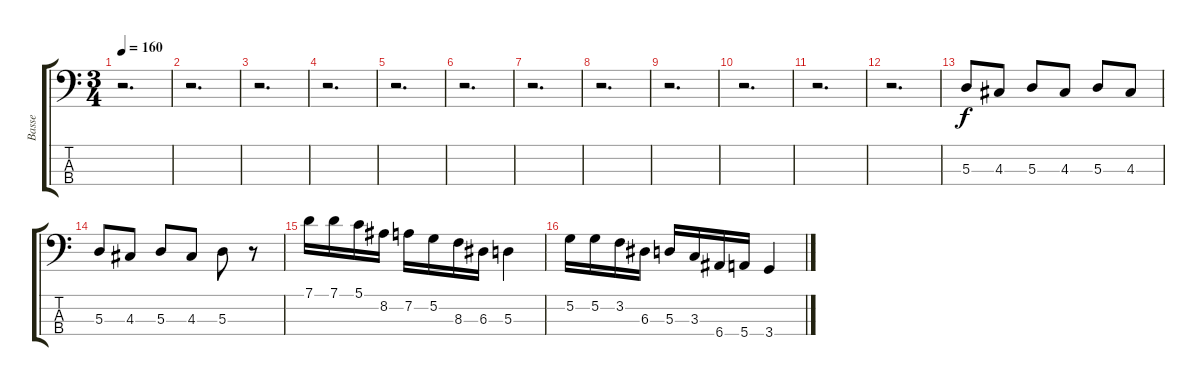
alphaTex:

\track ("Basse" "Basse") {instrument electricbasspick}
\staff {score tabs}
\tuning (G2 D2 A1 E1) {hide}
\ts (3 4)
\tempo 160
\clef f4
\ks c
r.2{d dy f} |
r.2{d} |
r.2{d} |
r.2{d} |
r.2{d} |
r.2{d} |
r.2{d} |
r.2{d} |
r.2{d} |
r.2{d} |
r.2{d} |
r.2{d} |
5.3.8 4.3.8 5.3.8 4.3.8 5.3.8 4.3.8 |
5.3.8 4.3.8 5.3.8 4.3.8 5.3.8 r.8 |
7.1.16 7.1.16 5.1.16 8.2.16 7.2.16 5.2.16 8.3.16 6.3.16 5.3.4 |
5.2.16 5.2.16 3.2.16 6.3.16 5.3.16 3.3.16 6.4.16 5.4.16 3.4.4
